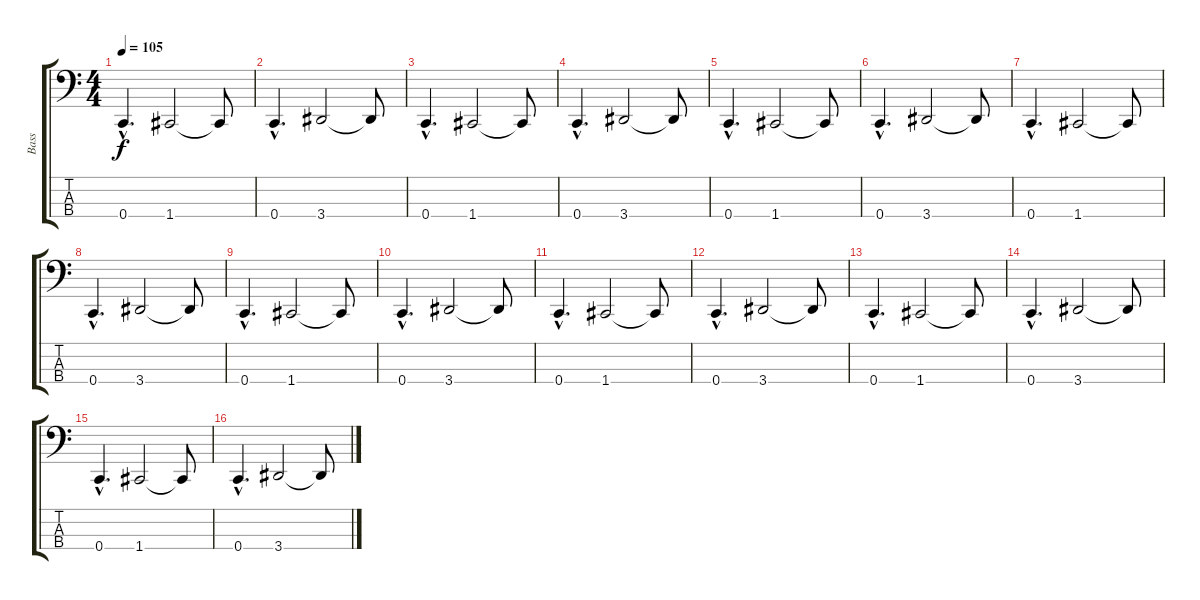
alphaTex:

\track ("Bass" "Bass") {instrument electricbassfinger}
\staff {score tabs}
\tuning (F2 C2 G1 C1) {hide}
\ts (4 4)
\tempo 105
\clef f4
\ks c
0.4{hac}.4{d dy f instrument electricbassfinger} 1.4.2 1.4{t}.8 |
0.4{hac}.4{d} 3.4.2 3.4{t}.8 |
0.4{hac}.4{d} 1.4.2 1.4{t}.8 |
0.4{hac}.4{d} 3.4.2 3.4{t}.8 |
0.4{hac}.4{d} 1.4.2 1.4{t}.8 |
0.4{hac}.4{d} 3.4.2 3.4{t}.8 |
0.4{hac}.4{d} 1.4.2 1.4{t}.8 |
0.4{hac}.4{d} 3.4.2 3.4{t}.8 |
0.4{hac}.4{d} 1.4.2 1.4{t}.8 |
0.4{hac}.4{d} 3.4.2 3.4{t}.8 |
0.4{hac}.4{d} 1.4.2 1.4{t}.8 |
0.4{hac}.4{d} 3.4.2 3.4{t}.8 |
0.4{hac}.4{d} 1.4.2 1.4{t}.8 |
0.4{hac}.4{d} 3.4.2 3.4{t}.8 |
0.4{hac}.4{d} 1.4.2 1.4{t}.8 |
0.4{hac}.4{d} 3.4.2 3.4{t}.8
